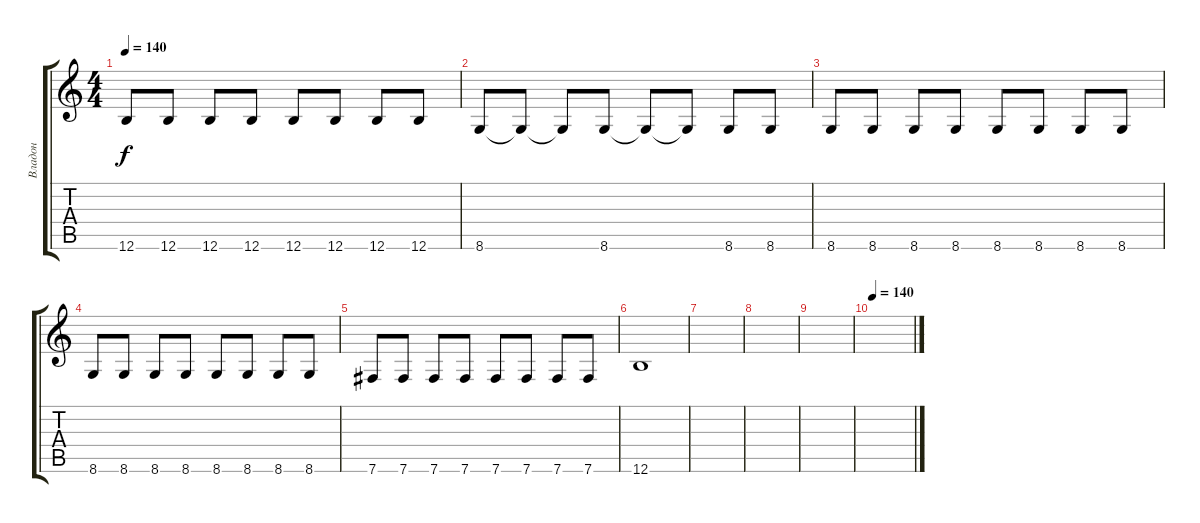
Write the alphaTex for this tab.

\track ("Владон" "Владон") {mute instrument electricbassfinger}
\staff {score tabs}
\tuning (Db4 Ab3 E3 B2 Gb2 B1) {hide}
\ts (4 4)
\tempo 140
\clef g2
\ks c
12.6.8{dy f} 12.6.8 12.6.8 12.6.8 12.6.8 12.6.8 12.6.8 12.6.8 |
8.6.8 8.6{t}.8 8.6{t}.8 8.6.8 8.6{t}.8 8.6{t}.8 8.6.8 8.6.8 |
8.6.8 8.6.8 8.6.8 8.6.8 8.6.8 8.6.8 8.6.8 8.6.8 |
8.6.8 8.6.8 8.6.8 8.6.8 8.6.8 8.6.8 8.6.8 8.6.8 |
7.6.8 7.6.8 7.6.8 7.6.8 7.6.8 7.6.8 7.6.8 7.6.8 |
12.6.1 |
|
|
|
\tempo 140
